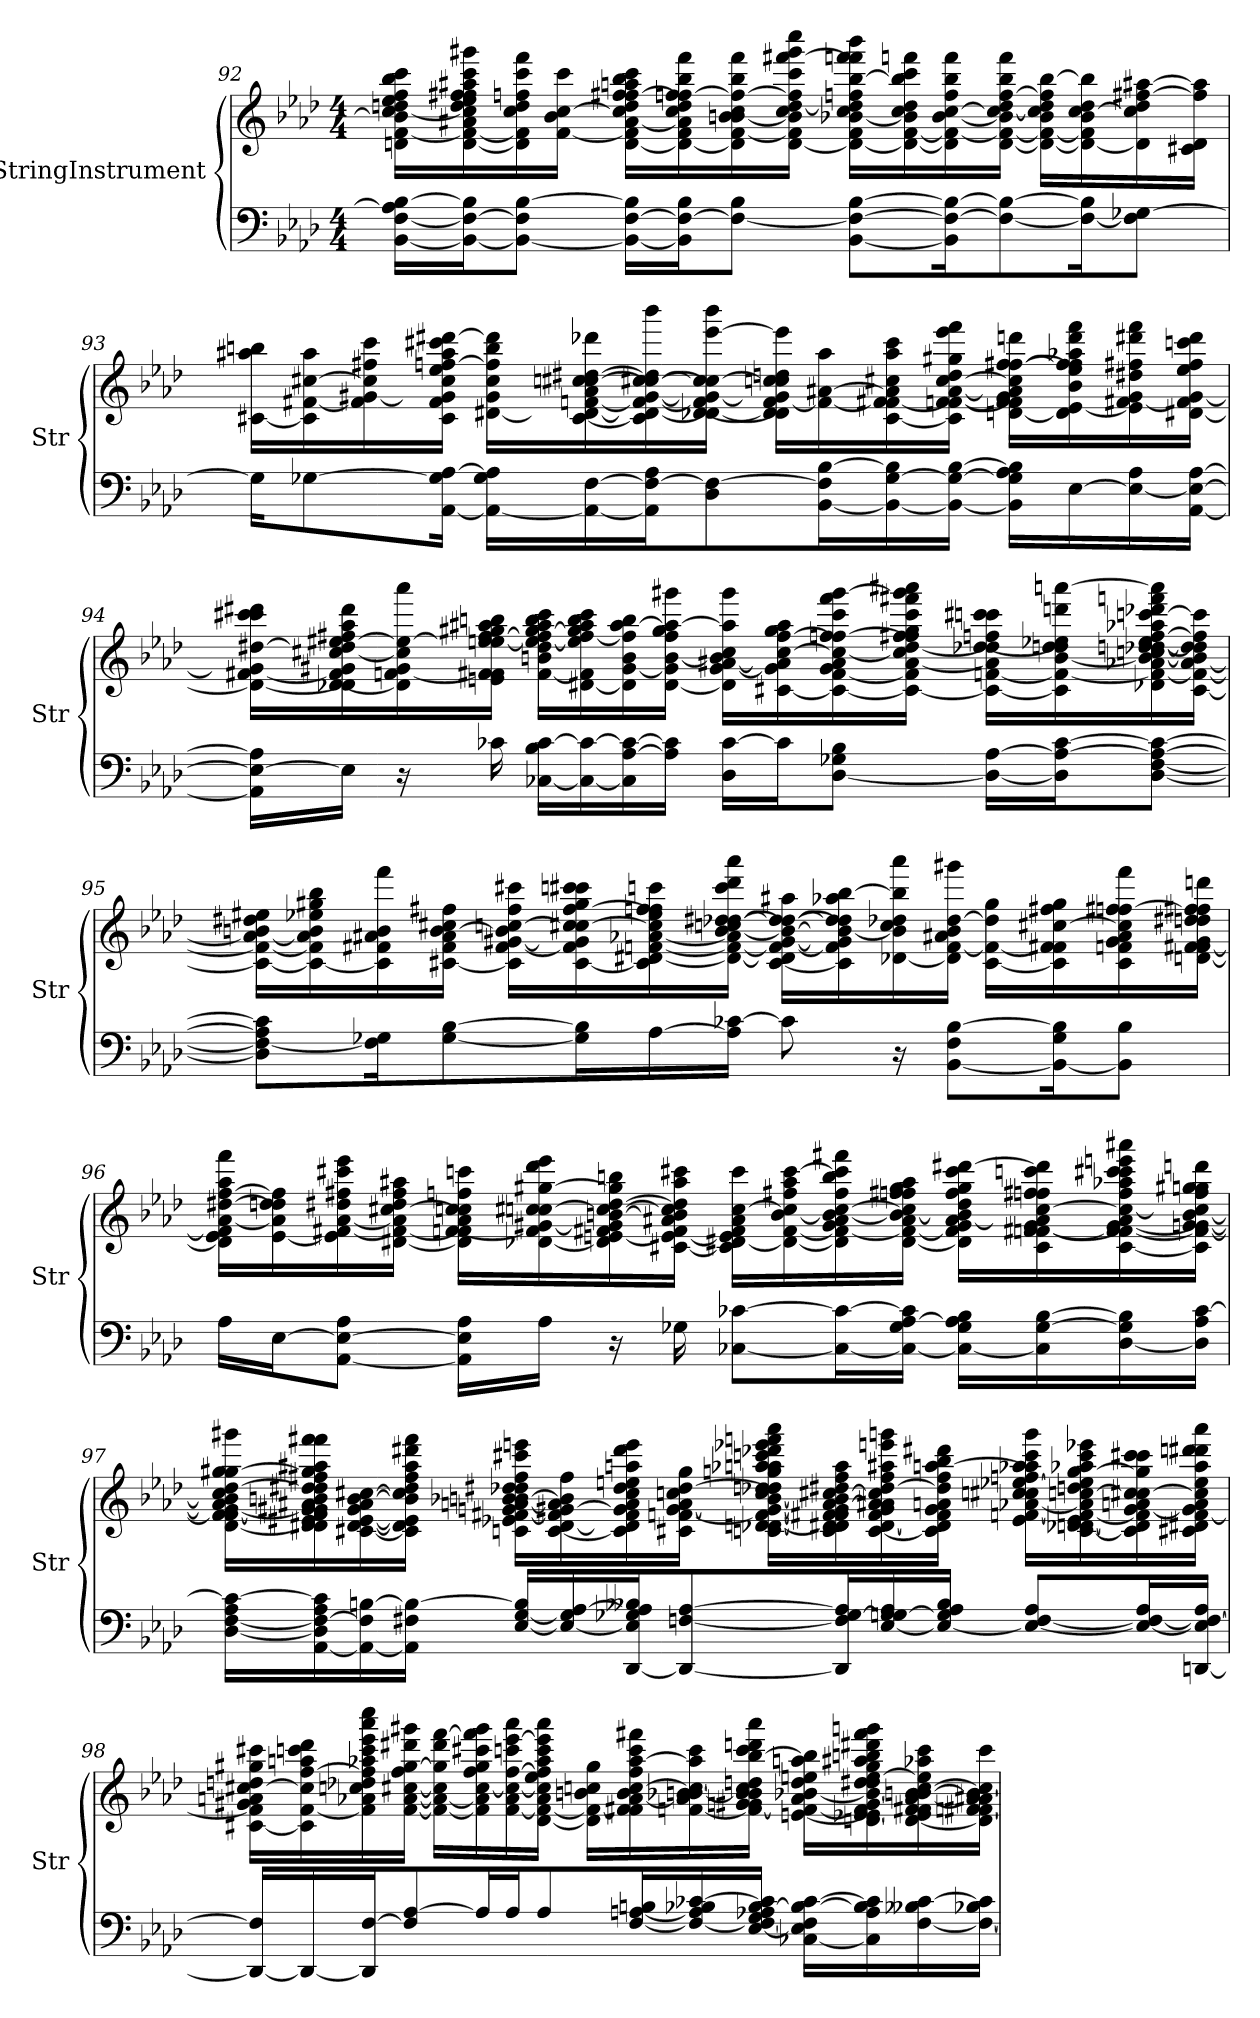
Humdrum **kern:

**kern	**kern
*part2	*part1
*staff2	*staff1
*I"StringInstrument	*I"StringInstrument
*I'Str	*I'Str
!!LO:LB:g=z
*clefF4	*clefG2
*k[b-e-a-d-]	*k[b-e-a-d-]
*M4/4	*M4/4
=92	=92
[16BB-\ [16F\ 16A\] [16B-\LL	16dn\ [16f\ 16b-\] [16cc\ 16ddn\ 16ee-\ 16ff\ 16bb-\ 16ccc\LL
16BB-\_ 16F\_ 16B-\]J	[16d\ 16f\_ 16a#X\ 16cc\] 16dd\ 16ee-\ 16ff\ 16ff#X\ 16aa#X\ 16ccc\ 16ggg#X\
8BB-\_ 8F\] [8B-\J	16d\] 16f\] 16cc\ 16dd\ 16ffn\ 16ccc\ 16fff\
.	[16f\ 16b-\ [16cc\ 16ccc\JJ
16BB-\_ [16F\ 16B-\]LL	[16d\ 16f\] [16a#\ 16cc\] 16dd\ 16ff\ [16ff#X\ 16aan\ 16bb-\ 16ccc\LL
16BB-\] 16F\_ 16B-\J	16d\_ 16f\ 16a#\] 16cc\ 16dd\ [16ffn\ 16ff#\] 16bb-\ 16fff\
8F\_ 8B-\J	16d\] [16f\ [16b-\ 16bn\ 16cc\ 16ff\_ 16bb-\ 16fff\
.	[16d\ 16f\] 16b-\] 16cc\ [16dd\ 16ff\] 16ccc\ [16fff#X\ 16ggg#\ 16cccc\JJ
[8BB-\ 8F\_ [8B-\L	16d\_ 16f\ [16b-X\ 16cc\ 16dd\] 16ffn\ [16bb-\ 16fffn\ 16fff#\] 16bbb-\LL
.	16d\_ [16f\ 16b-\] 16cc\ 16dd\ 16bb-\] 16ccc\ 16fffn\
16BB-\] 16F\_ 16B-\_K	16d\] 16f\_ [16b-\ [16cc\ 16ff\ 16bb-\ 16fff\
8F\_ 8B-\_	[16d\ 16f\_ 16b-\] 16cc\_ 16dd\ [16ff\ 16bb-\ 16fff\JJ
.	16d\_ 16f\_ 16b-\ 16cc\] 16dd\ 16ff\] [16bb-\LL
16F\_ 16B-\]K	16d\_ 16f\] 16b-\ [16cc\ 16dd\ 16bb-\]
8F\] [8G-X\J	16d\] 16cc\] 16dd\ [16ff#X\ [16aa#X\
.	16c#X\ 16d\ 16ff#\] 16aa#\]JJ
!!LO:LB:g=z
=93	=93
16G-\KL]	[16c#X\ 16aa#X\ 16bbn\LL
[8G-X\	16c#\] [16f#X\ [16cc#X\ 16aa#\
.	16f#\] [16g#X\ 16cc#\] 16ff#X\ 16ccc\
[16AA-\ 16G-\] [16A-\Jk	16c#\ 16f#\ 16g#\] 16cc#\ 16ee-\ [16ffn\ 16aa#\ 16ccc#X\ [16ddd#X\JJ
16AA-\_ 16G-\ 16A-\]LL	[16d#X\ 16g#\ 16cc#\ 16ff\] 16bb\ 16ddd#\]LL
16AA-\_ [16F\	[16c#\ 16d#\_ [16fn\ 16a-\ [16ccn\ 16cc#X\ [16dd#X\ 16ddd-X\
16AA-\] 16F\_ 16A-\J	16c#\] 16d#\_ 16f\_ [16g#\ 16cc\_ [16cc#X\ 16dd#\] 16bbb-\
8D-\ 8F\_	[16d-X\ 16d#\_ 16f\] 16g#\_ 16cc\] 16cc#\_ [16eee-\ 16bbb-\JJ
.	16d-\] 16d#\] [16f\ 16g#\] 16ccn\ 16cc#\] 16ddn\ 16eee-\]LL
[16BB-\ 16F\] [16B-\L	16f\_ [16a#X\ 16aa#\
16BB-\_ [16G-\ 16B-\]	[16c#\ 16f\] [16f#X\ 16a#\] 16cc#X\ 16aa#\ 16ccc#\
16BB-\_ 16G-\_ [16B-\JJ	16c#\] [16fn\ 16f#\_ [16a#\ [16cc#\ 16dd\ 16gg#X\ 16eee-\ 16fff\JJ
16BB-\] 16G-\] 16A-\ 16B-\]LL	[16dn\ 16f\] 16f#\] 16g#\ 16a#\] 16cc#\] [16ff\ [16ff#X\ 16dddn\LL
[16E-\	16d\] [16e-\ 16b-\ 16ee-\ 16ff\] 16ff#\] 16aa-X\ 16ddd\ 16fff\
16E-\_ 16A-\	16e-\] [16f#X\ 16g#\ 16dd#X\ 16ff#X\ 16ddd#X\ 16fff\
[16AA-\ 16E-\_ [16A-\JJ	[16d#X\ 16f#\] [16g#\ 16ee-\ 16ff#\ 16cccn\ 16ddd#\JJ
!!LO:PB:g=z
=94	=94
16AA-\] 16E-\_ 16A-\]LL	16d#\_ [16f#X\ 16g#\] [16dd#X\ 16ccc\ 16ccc#X\ 16ddd#X\LL
16E-\JJ]	[16d-X\ 16d#\] 16f#\] 16g#X\ [16cc#X\ 16dd#\] [16ee#X\ 16ff#X\ 16aa-\ 16ddd#\
16r	16d-\] [16fn\ 16g#\ 16cc#\] 16ee#\_ 16aaa-\
16c-X\	16en\ 16f\] 16f#X\ [16een\ 16ee#\] [16ff#\ 16gg#X\ 16aa#X\ 16bbn\JJ
[16C-X\ 16B-\ [16c-\LL	[16f#\ 16bn\ 16dd#\ 16ee\_ 16ff#\] [16gg#\ 16aa#\ 16bb\ 16ccc#\LL
16C-\_ 16c-\_	[16d#X\ 16f#\] 16ee\] [16ff#\ 16gg#\] 16aa#\ 16bb\ 16ccc#\
16C-\] [16A-\ 16c-\_	16d#\] [16g#\ 16b\ 16ff#\] [16aa#\ 16bb\
16A-\] 16c-\]JJ	[16d#\ 16g#\] [16b\ 16ff#\ 16gg#\ 16aa#\_ 16ggg#X\JJ
16D-\ [16c-\LL	16d#\] [16g#\ [16a#X\ 16b\] 16cc#\ 16aa#\] 16ggg#\LL
16c-\J]	[16c#X\ 16g#\] 16a#\] [16cc#\ [16ff#\ 16gg#\ 16aa#\
[8D-\ 8G-X\ 8B-\J	16c#\_ [16f#\ 16g#\ 16a#\ 16cc#\_ [16ffn\ 16ff#\] 16ccc#\ 16fff\ [16ggg#\
.	16c#\_ 16f#\] [16a#\ 16cc#\] [16dd#\ 16ff\] 16ff#X\ 16gg#\ 16ccc#\ 16fff#X\ 16ggg#\] 16aaa#X\JJ
16D-\_ [16A-\LL	16c#\_ [16fn\ 16a#\] [16dd-X\ 16dd#\] 16ffn\ 16cccn\ 16ccc#X\LL
16D-\] 16A-\_ [16c-\J	16c#\] 16f\_ [16b\ 16dd-\] 16ddn\ 16ee-X\ 16dddn\ [16aaan\
[8D-\ [8F\ 8A-\_ 8c-\_J	16d-X\ 16f\_ 16a-X\ 16b\_ 16ccn\ [16dd-X\ [16ddn\ 16ee-\ [16ff\ 16aa-X\ [16cccn\ 16ddd-X\ 16fffn\ 16aaa\]
.	[16c#\ 16f\_ [16a-\ 16b\] 16dd-\] 16dd\] 16ff\] 16ccc\]JJ
!!LO:LB:g=z
=95	=95
8D-\] 8F\_ 8A-\] 8c-\]L	16c#\_ 16f\_ 16a-\_ 16bn\ 16dd#X\ 16ee#X\LL
.	16c#\_ 16f\] 16a-\] 16b\ 16ee-X\ 16gg#X\ 16bb-\
16F\] 16G-X\K	16c#\] 16f#X\ 16a#X\ 16b\ 16fff\
[8G-\ [8B-\	[16c#X\ 16f#\ 16a#\ [16b\ 16cc#X\ 16ff#X\JJ
.	16c#\] [16f#\ [16g#X\ 16b\] [16ccn\ 16ff#\ 16ccc#X\LL
16G-\] 16B-\]L	[16c#\ 16f#\] 16g#\] 16cc\] [16cc#X\ [16ff#\ 16gg#\ 16cccn\ 16ccc#X\
[16A-\	16c#\] [16d#X\ [16fn\ [16a-X\ 16cc#\] 16ee-\ 16ffn\ 16ff#\] 16cccn\
16A-\] [16c-X\JJ	16d#\_ 16f\_ 16a-\] [16b\ 16ccn\ [16dd-X\ [16dd#X\ 16ccc\ 16ddd-\ 16aaa-\JJ
8c-\]	[16c#\ 16d#\] 16f\_ [16g#\ 16b\_ 16dd-\_ 16dd#\_ 16aa#X\LL
.	16c#\] 16f\] 16g#\] 16b\_ 16dd-\] 16dd#\] 16aa-X\ [16bb-\
16r	[16d-X\ 16b\] 16cc\ 16dd-X\ 16bb-\] 16aaa-\
[8BB-\ 8F\ [8B-\L	16d-\] [16f\ 16a#X\ 16b\ [16dd-\ 16ggg#X\JJ
.	[16c#\ 16f\_ 16dd-\] 16gg#\LL
16BB-\_ 16G-\ 16B-\]K	16c#\] 16f\] 16f#X\ [16cc#X\ 16ff#X\ 16gg#\
8BB-\] 8B-\J	16c#\ 16fn\ 16g#\ 16a#\ 16cc#\] [16ffn\ 16ff#X\ 16fff\
.	[16dn\ 16f\ [16f#X\ 16g#\ 16ddn\ 16dd#X\ 16ff\] 16ff#X\ 16dddn\JJ
!!LO:LB:g=z
=96	=96
16A-\LL	16d\] 16e-\ 16f#\] [16a-\ [16dd#X\ [16ff\ 16aa-\ 16fff\LL
[16E-\J	[16e-\ 16a-\] 16ddn\ 16dd#\] 16ff\]
[8AA-\ 8E-\_ 8A-\J	16e-\] [16f#X\ [16a-\ 16dd#X\ 16ff#X\ 16ccc#X\ 16eee-\
.	[16d#X\ 16f#\_ 16a-\] [16cc#X\ 16dd#\ 16ff#\ 16aa#X\JJ
16AA-\] 16E-\] 16A-\LL	16d#\] [16fn\ 16f#\] 16a-\ 16ccn\ 16cc#\] 16ffn\ 16cccn\LL
16A-\JJ	[16d-X\ 16f\] [16g#X\ 16ccn\ [16cc#X\ [16gg#X\ 16ddd-\ 16eee-\
16r	16d-\] [16en\ 16f#X\ 16g#\] [16bn\ 16cc#\_ [16dd#\ 16gg#\] 16bbn\
16G-X\	[16c#X\ 16e\_ 16f#\ 16a#X\ 16b\] 16cc#\] 16dd#\] 16aa#\ 16ccc#X\JJ
[8C-X\ [8c-X\L	16c#\] [16d#X\ 16e\] 16f#\ 16a#\ [16cc#\ 16ccc#\LL
.	16d#\_ [16f#\ [16b\ 16cc#\] 16ff#X\ 16aa#\ [16ccc#\
16C-\_ 16c-\_L	16d#\] 16f#\_ 16g#\ 16a#\ 16b\_ [16cc#\ 16ff#\ 16bb\ 16ccc#\] 16fff#X\
16C-\_ 16G-\ [16A-\ 16c-\]JJ	[16d#\ 16f#\_ 16a#\ 16b\_ 16cc#\] 16ffn\ 16ff#X\ 16gg#\ 16aa#\JJ
16C-\_ 16G-\ 16A-\] 16B-\LL	16d#\] 16f#\] 16g#\ [16a#\ 16b\] 16dd#\ 16ff#\ 16gg#\ 16ccc#\ [16ddd#X\LL
16C-\] [16G-\ [16B-\	16c#\ [16fn\ [16f#X\ 16g#\ 16a#\] [16cc#\ 16ffn\ 16ff#X\ 16cccn\ 16ddd#\]
[16D-\ 16G-\] 16B-\]	[16c#\ 16f\] 16f#\_ [16g#\ 16a#\ 16cc#\_ 16ff#\ 16aa-X\ 16ccc\ 16ccc#X\ 16eeen\ 16aaa#X\
16D-\] 16A-\ [16c-\JJ	16c#\] 16f#\_ [16gn\ 16g#\] [16b\ 16cc#\] 16ff#\ 16ggn\ 16gg#X\ 16dddn\JJ
!!LO:LB:g=z
=97	=97
[16D-\ [16F\ 16A-\ 16c-\_LL	[16d-\ 16f\ 16f#\_ 16g\_ 16a-\ 16b\] 16cc\ [16dd-\ 16gg\ [16gg#X\ 16ggg#X\LL
[16AA-\ 16D-\] 16F\_ 16A-\ 16c-\]	16d-\] 16d#X\ 16e#X\ 16f#\] 16g\] 16g#X\ 16a#X\ 16bn\ 16dd-\] 16dd#X\ 16ff#X\ 16gg#\] 16aa#X\ 16fff\ 16fff#X\
16AA-\_ 16F\] [16Bn\	[16c#X\ [16d#\ [16e#\ 16g#\ 16a#\ [16b\ [16cc#X\
16AA-\] 16F#X\ 16B\_JJ	16c#\] 16d#\] 16e#\] 16b\] 16cc#\] 16dd#\ 16ff#\ 16aa#\ 16ddd#X\ 16fff#\JJ
[16E-/ [16G/ 16B/]LL	16cn\ 16e-X\ [16f#X\ 16gn\ [16an\ 16b-X\ [16bn\ 16dd-X\ 16dd#X\ 16ff#\ 16ccc#X\ 16eeen\LL
16E-/_ 16G/] [16A-/	[16c\ [16d#\ 16f#\] [16g#X\ 16a\] 16b\] 16ff#\
[16DD-/ 16E-/] 16G-X/ 16A-/] 16B--X/J	16c\] 16d#\] 16f#\ 16g#\] 16a\ 16cc#\ 16dd#\ 16een\ 16aan\ 16ddd#\ 16eee\
8DD-/_ [8Fn/ [8A-/	16c#X\ [16fn\ [16g#\ 16a\ 16ccn\ [16dd#\ 16gg#\JJ
.	16cn\ [16d-X\ [16dn\ 16f\_ 16g#\_ [16b\ 16cc\ 16dd-X\ 16ddn\ 16dd#\] 16ggn\ 16aa-X\ 16aan\ 16cccn\ 16ddd-X\ 16eee-X\ 16fffn\ 16aaa-\LL
16DD-/] 16F/] [16G-/ 16A-/]L	16c\ 16d-\] 16d\] 16d#X\ 16f\] 16f#X\ 16g#\] [16a\ 16b\] [16cc#X\ 16dd#X\ 16ff#\ 16aa\
[16E-/ 16G-/] [16Gn/ 16A-/	[16c\ [16d#\ 16f#\ 16g#\ 16a\] 16a#X\ 16cc#\] [16dd#\ 16ff#\ 16aa#X\ 16eeen\ 16gggn\
16E-/_ 16G/] 16A-/ 16B--/JJ	16c\] 16d#\] 16f#\ 16g#\ 16an\ 16dd#\] 16ff#\ [16aan\ 16bb-\ 16ddd#X\JJ
8E-/_ [8F/ 8A-/L	16e-\ [16fn\ [16a-X\ 16ccn\ 16cc#X\ [16ee-X\ 16ffn\ 16aa-X\ 16aa\] 16ccc\ 16ggg\LL
.	[16c\ 16d-X\ [16dn\ 16e-\ 16f\_ 16a-\] [16ccn\ 16ddn\ 16ee-\] [16gg\ 16aa-X\ 16ccc\ 16eee-X\
16E-/_ 16F/_ 16A-/L	16c\] 16d\] 16f\] [16g#\ 16an\ 16cc\] [16cc#X\ 16gg\] 16ccc\ 16ccc#X\
[16DDn/ 16E-/] 16F/_ 16A-/JJ	16c#X\ 16d#X\ [16f\ 16g#\] 16a\ 16cc#\] 16ee-\ 16aa-\ 16dddn\ 16ddd#X\ 16aaa-\JJ
!!LO:LB:g=z
=98	=98
16DD/_ 16F/]LL	[16c#X\ 16f\] 16g#X\ 16an\ [16cc#X\ 16ddn\ 16gg#X\ 16ccc#X\LL
16DD/_	16c#\] [16f\ 16cc#\] [16ff\ 16aan\ 16cccn\ 16ddd-\
16DD/] [16F/J	16f\] 16a-X\ 16ccn\ 16dd-X\ 16ff\] 16aa-X\ 16ccc\ 16eee-\ 16aaa-\ 16cccc\
8F/] [8A-/	[16f\ [16a-\ [16cc#X\ 16ff\ [16gg#\ 16ddd#X\ 16ggg#X\JJ
.	16f\_ 16a-\_ 16cc#\] 16gg#\] 16ddd#\ [16fff\LL
16A-/L]	16f\] 16a-\] [16cc#\ 16ff\ 16gg#\ 16ccc#X\ 16fff\] 16ggg#\
16A-/J	[16f\ 16a-\ 16cc#\_ [16ff\ 16cccn\ [16eee-\ 16aaa-\
8A-/	[16d-\ 16f\_ 16a-\ 16cc#\] 16ee-\ 16ff\] 16aa-\ 16ccc\ 16eee-\] 16aaa-\JJ
.	16d-\] 16f\_ 16bn\ 16ccn\ 16gg#\LL
[16F/ [16An/ 16Bn/L	16f\] 16f#X\ [16a-\ 16b\ [16cc\ 16ff\ [16aa-\ 16ccc\ 16fff#X\
16F/_ 16A/] 16B-X/ [16c-X/	[16fn\ 16a-\] [16b-X\ [16bn\ 16cc\] 16aa-\] 16ccc\
[16E-/ 16F/_ 16G/ 16A-X/ [16B-/ 16c-/]JJ	16f\_ 16gn\ 16g#X\ 16b-\] 16b\] 16cc\ 16ddn\ [16bb-\ 16ccc\ 16dddn\ 16aaa-\JJ
[16C-X\ 16E-\] 16F\] 16B-\_ [16c-\LL	[16en\ 16f\_ 16a-\ [16b-X\ 16dd\ 16een\ 16aan\ 16bb-\]LL
16C-\] 16A-\ 16B-\] 16c-\]	16dn\ [16e-X\ 16e\] 16f\] 16g#\ 16b-\_ 16dd\ 16dd#X\ [16ee\ 16gg#\ 16aa#X\ 16bbn\ 16ddd#X\ 16fff#\ 16gggn\
[16F\ 16B--X\ [16c-\	[16d\ 16e-\] 16f\ 16f#X\ [16a-\ 16b-\] [16bn\ [16cc\ 16ee\] 16aa-X\ 16ccc\
16F\_ 16B-X\ 16c-\]JJ	16d\] [16fn\ 16f#X\ 16a-\] [16a#X\ 16b\] 16cc\] 16ccc\JJ
=	=
*-	*-
